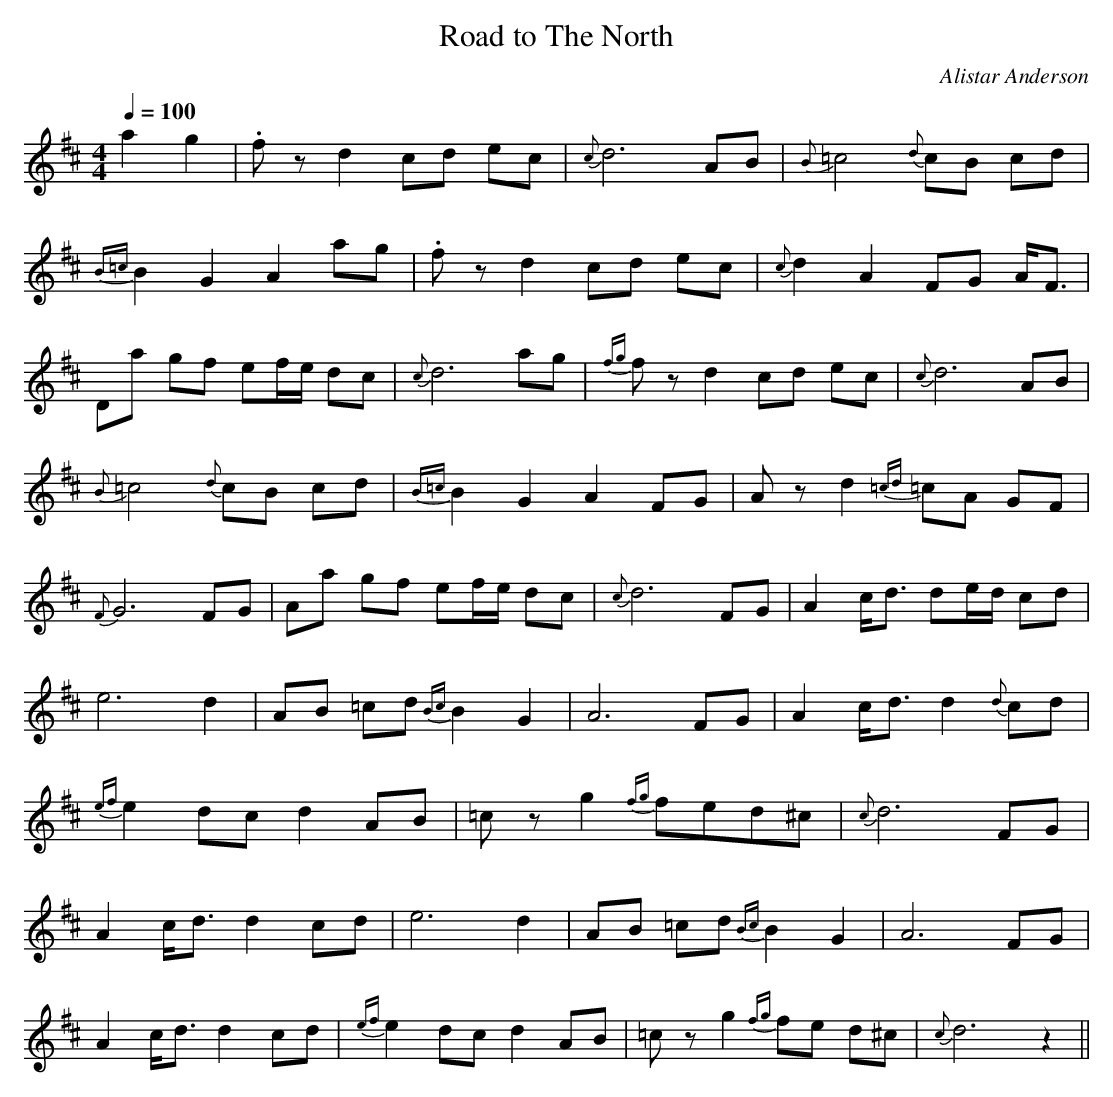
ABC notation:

X:1
T:Road to The North
C:Alistar Anderson
L:1/4
M:4/4
Q:1/4=100
K:D
a g |  \
.f/ z/ d c/d/ e/c/ |  {c}d3 A/B/ | {B}=c2 {d}c/B/ c/d/ |
{B=c}B G A a/g/ | .f/ z/ d c/d/ e/c/ | {c}d A F/G/ A/<F/ |
D/a/ g/f/ e/f/4e/4 d/c/ | {c}d3 a/g/ | {fg}f/ z/ d c/d/ e/c/ | {c}d3 A/B/ |
{B}=c2 {d}c/B/ c/d/ | {B=c}B G A F/G/ | A/ z/ d {=cd}=c/A/ G/F/ |
{F}G3 F/G/ | A/a/ g/f/ e/f/4e/4 d/c/ | {c}d3 F/G/ | A c/<d/ d/e/4d/4 c/d/ |
e3 d | A/B/ =c/d/ {Bc}B G | A3 F/G/ | A c/<d/ d {d}c/d/ |
{ef}e d/c/ d A/B/ | =c/ z/ g {fg}f/e/d/^c/ | {c}d3 F/G/ |
A c/<d/ d c/d/ | e3 d | A/B/ =c/d/ {Bc}B G | A3 F/G/ |
A c/<d/ d c/d/ | {ef}e d/c/ d A/B/ | =c/ z/ g {fg}f/e/ d/^c/ | {c}d3 z ||
